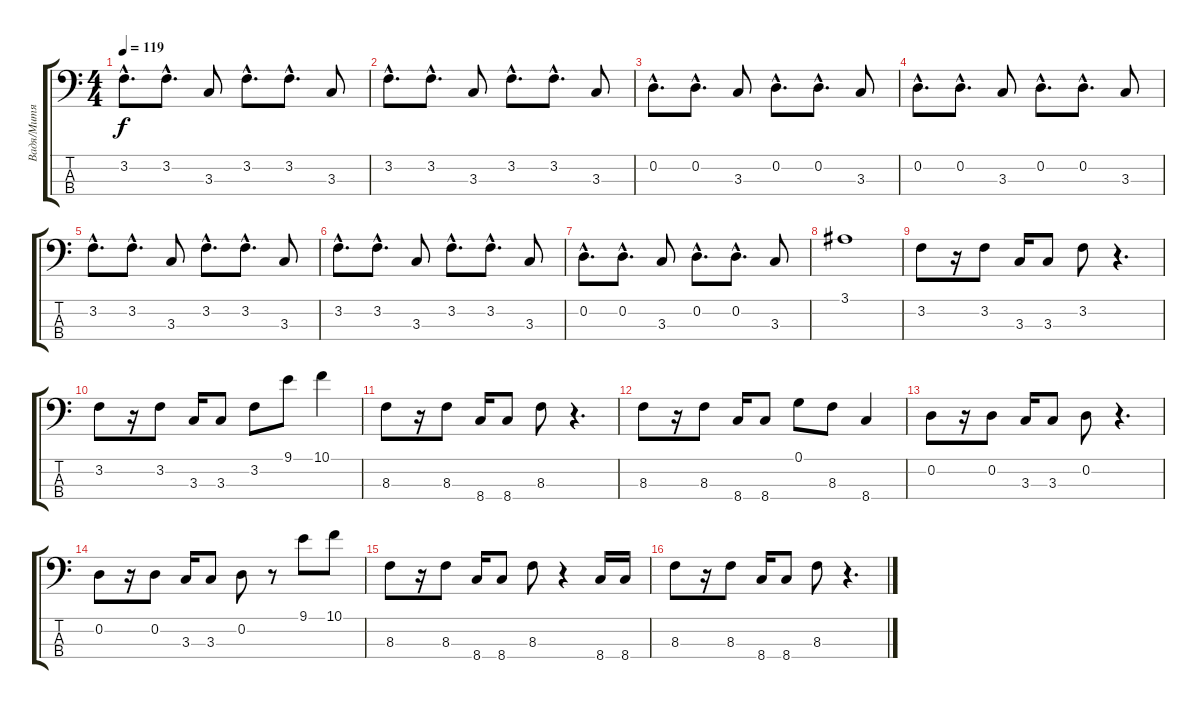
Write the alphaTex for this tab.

\track ("Вадя/Митя" "Вадя/Митя") {instrument electricbassfinger}
\staff {score tabs}
\tuning (G2 D2 A1 E1) {hide}
\ts (4 4)
\tempo 119
\clef f4
\ks c
3.2{hac}.8{d dy f} 3.2{hac}.8{d} 3.3.8 3.2{hac}.8{d} 3.2{hac}.8{d} 3.3.8 |
3.2{hac}.8{d} 3.2{hac}.8{d} 3.3.8 3.2{hac}.8{d} 3.2{hac}.8{d} 3.3.8 |
0.2{hac}.8{d} 0.2{hac}.8{d} 3.3.8 0.2{hac}.8{d} 0.2{hac}.8{d} 3.3.8 |
0.2{hac}.8{d} 0.2{hac}.8{d} 3.3.8 0.2{hac}.8{d} 0.2{hac}.8{d} 3.3.8 |
3.2{hac}.8{d} 3.2{hac}.8{d} 3.3.8 3.2{hac}.8{d} 3.2{hac}.8{d} 3.3.8 |
3.2{hac}.8{d} 3.2{hac}.8{d} 3.3.8 3.2{hac}.8{d} 3.2{hac}.8{d} 3.3.8 |
0.2{hac}.8{d} 0.2{hac}.8{d} 3.3.8 0.2{hac}.8{d} 0.2{hac}.8{d} 3.3.8 |
3.1.1 |
3.2.8 r.16 3.2.8 3.3.16 3.3.8 3.2.8 r.4{d} |
3.2.8 r.16 3.2.8 3.3.16 3.3.8 3.2.8 9.1.8 10.1.4 |
8.3.8 r.16 8.3.8 8.4.16 8.4.8 8.3.8 r.4{d} |
8.3.8 r.16 8.3.8 8.4.16 8.4.8 0.1.8 8.3.8 8.4.4 |
0.2.8 r.16 0.2.8 3.3.16 3.3.8 0.2.8 r.4{d} |
0.2.8 r.16 0.2.8 3.3.16 3.3.8 0.2.8 r.8 9.1.8 10.1.8 |
8.3.8 r.16 8.3.8 8.4.16 8.4.8 8.3.8 r.4 8.4.16 8.4.16 |
8.3.8 r.16 8.3.8 8.4.16 8.4.8 8.3.8 r.4{d}
